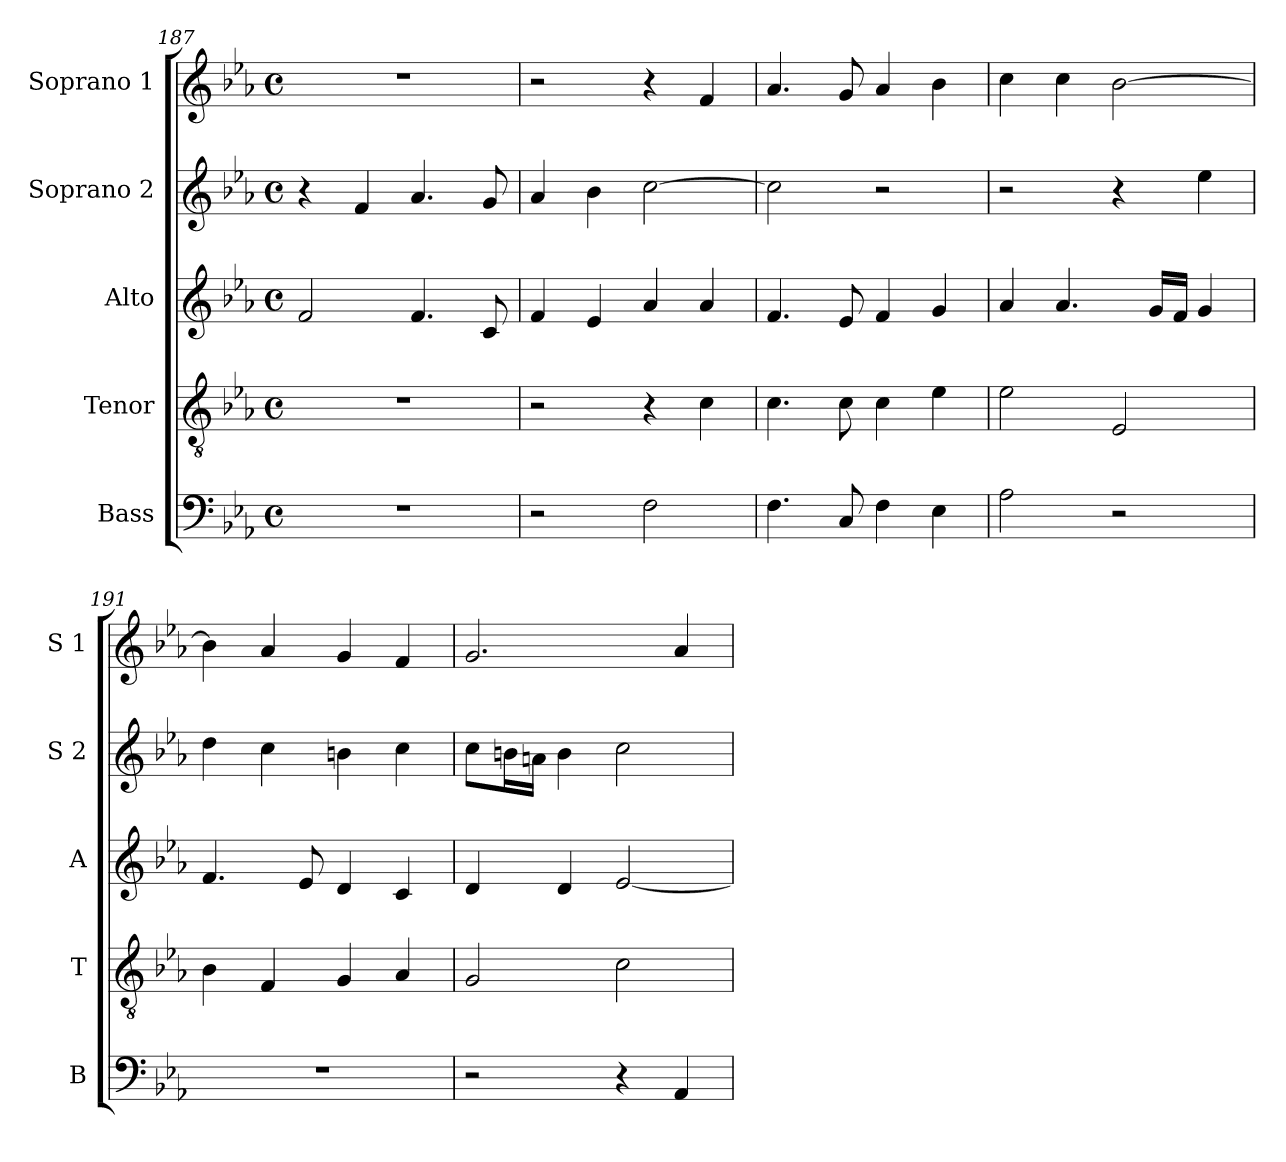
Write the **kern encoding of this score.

**kern	**kern	**kern	**kern	**kern
*part5	*part4	*part3	*part2	*part1
*staff5	*staff4	*staff3	*staff2	*staff1
*I"Bass	*I"Tenor	*I"Alto	*I"Soprano 2	*I"Soprano 1
*I'B	*I'T	*I'A	*I'S 2	*I'S 1
!!LO:PB:g=z
*clefF4	*clefGv2	*clefG2	*clefG2	*clefG2
*k[b-e-a-]	*k[b-e-a-]	*k[b-e-a-]	*k[b-e-a-]	*k[b-e-a-]
*E-:	*E-:	*E-:	*E-:	*E-:
*M4/4	*M4/4	*M4/4	*M4/4	*M4/4
*met(c)	*met(c)	*met(c)	*met(c)	*met(c)
=187	=187	=187	=187	=187
1r	1r	2f/	4r	1r
.	.	.	4f/	.
.	.	4.f/	4.a-/	.
.	.	8c/	8g/	.
=188	=188	=188	=188	=188
2r	2r	4f/	4a-/	2r
.	.	4e-/	4b-\	.
2F\	4r	4a-/	[>2cc\	4r
.	4c\	4a-/	.	4f/
=189	=189	=189	=189	=189
4.F\	4.c\	4.f/	2cc\]	4.a-/
8C/	8c\	8e-/	.	8g/
4F\	4c\	4f/	2r	4a-/
4E-\	4e-\	4g/	.	4b-\
=190	=190	=190	=190	=190
2A-\	2e-\	4a-/	2r	4cc\
.	.	4.a-/	.	4cc\
2r	2E-/	.	4r	[>2b-\
.	.	16g/LL	.	.
.	.	16f/JJ	.	.
.	.	4g/	4ee-\	.
=191	=191	=191	=191	=191
1r	4B-\	4.f/	4dd\	4b-\]
.	4F/	.	4cc\	4a-/
.	.	8e-/	.	.
.	4G/	4d/	4bn\	4g/
.	4A-/	4c/	4cc\	4f/
!!LO:LB:g=z
=192	=192	=192	=192	=192
2r	2G/	4d/	8cc\L	2.g/
.	.	.	16bn\L	.
.	.	.	16an\JJ	.
.	.	4d/	4b\	.
4r	2c\	[<2e-/	2cc\	.
4AA-/	.	.	.	4a-/
=	=	=	=	=
*-	*-	*-	*-	*-
